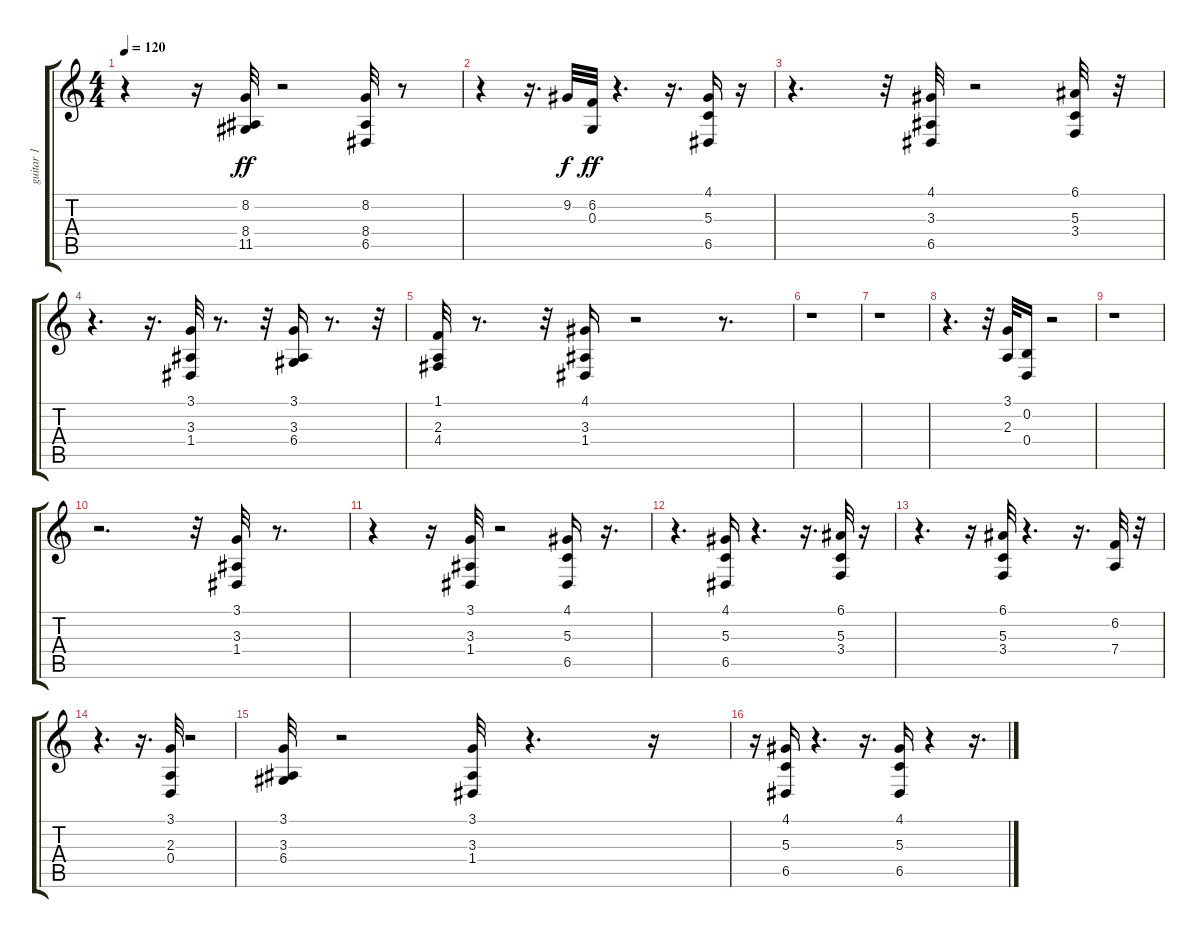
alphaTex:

\track ("guitar 1" "guitar 1") {instrument acousticgrandpiano}
\staff {score tabs}
\tuning (E4 B3 G3 D3 A2 E2) {hide}
\ts (4 4)
\tempo 120
\clef g2
\ks c
r.4{dy ff} r.16 (8.2 8.4 11.5).32 r.2 (8.2 8.4 6.5).32 r.8 |
r.4 r.16{d} 9.2.32{dy f} (6.2 0.3).32{dy ff} r.4{d} r.16{d} (4.1 5.3 6.5).16 r.16 |
r.4{d} r.32 (4.1 3.3 6.5).32 r.2 (6.1 5.3 3.4).32 r.32 |
r.4{d} r.16{d} (3.1 3.3 1.4).32 r.8{d} r.32 (3.1 3.3 6.4).16 r.8{d} r.32 |
(1.1 2.3 4.4).32 r.8{d} r.32 (4.1 3.3 1.4).16 r.2 r.8{d} |
r.1 |
r.1 |
r.4{d} r.32 (3.1 2.3).32 (0.2 0.4).16 r.2 |
r.1 |
r.2{d} r.32 (3.1 3.3 1.4).32 r.8{d} |
r.4 r.16 (3.1 3.3 1.4).32 r.2 (4.1 5.3 6.5).16 r.16{d} |
r.4{d} (4.1 5.3 6.5).16 r.4{d} r.16{d} (6.1 5.3 3.4).32 r.16 |
r.4{d} r.16 (6.1 5.3 3.4).32 r.4{d} r.16{d} (6.2 7.4).32 r.32 |
r.4{d} r.16{d} (3.1 2.3 0.4).32 r.2 |
(3.1 3.3 6.4).32 r.2 (3.1 3.3 1.4).32 r.4{d} r.16 |
r.16 (4.1 5.3 6.5).16 r.4{d} r.16{d} (4.1 5.3 6.5).16 r.4 r.16{d}
